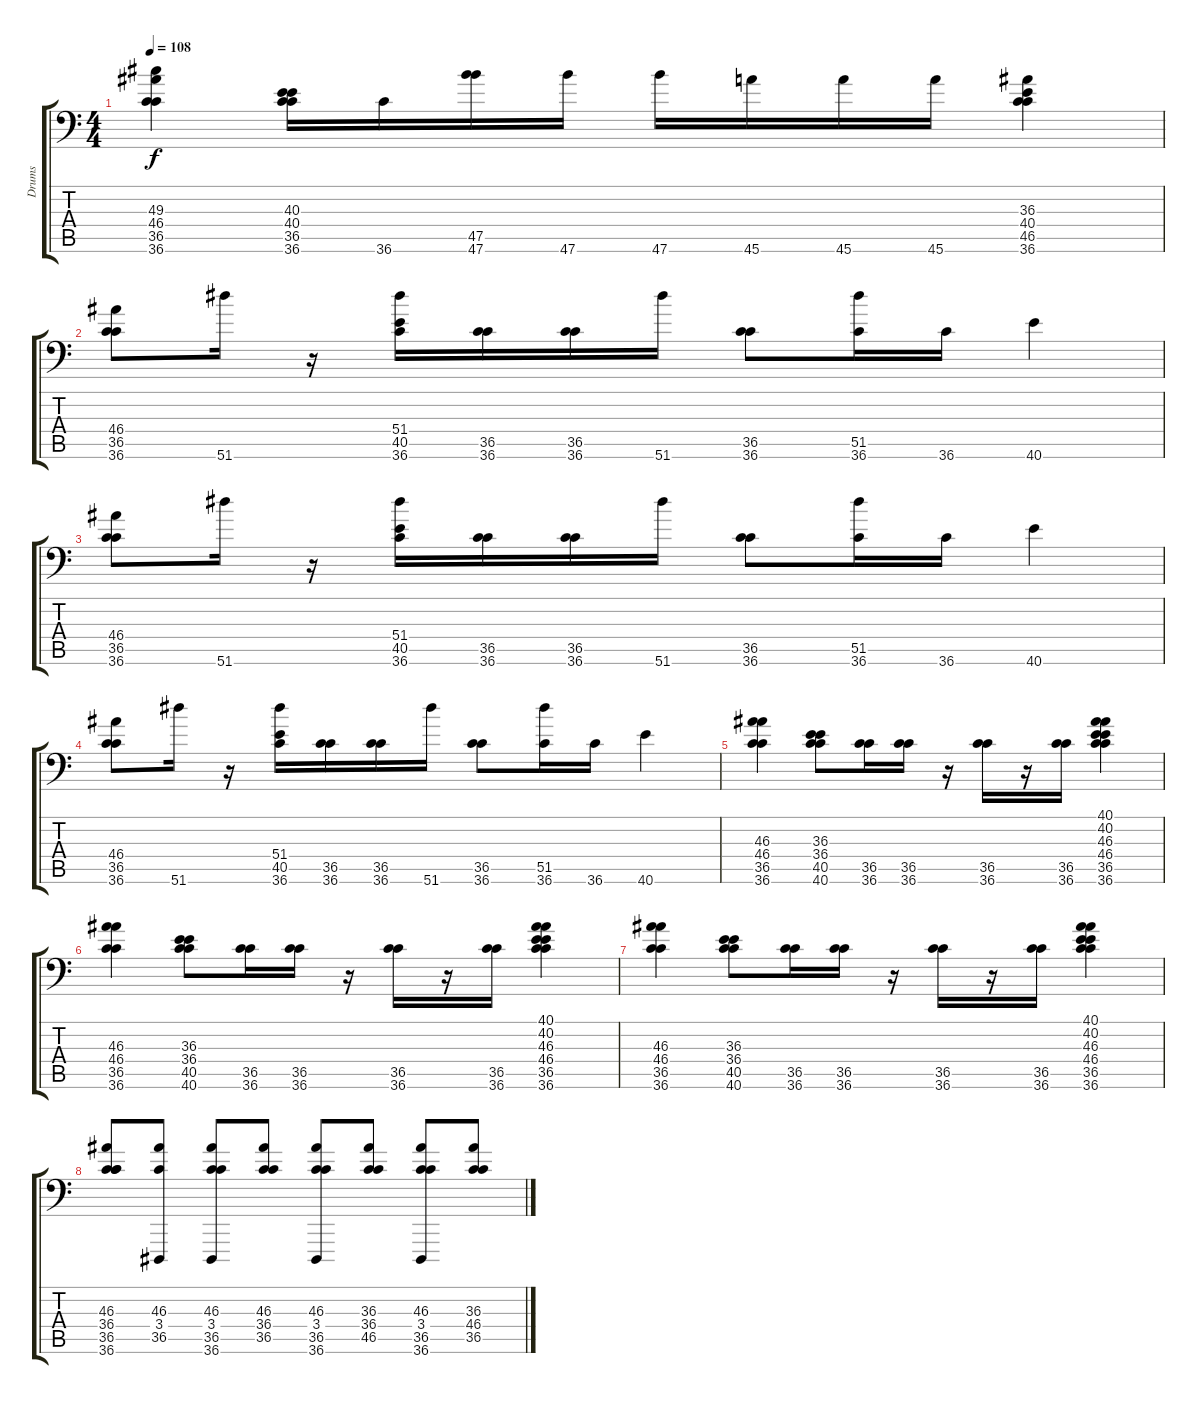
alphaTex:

\track ("Drums" "Drums") {instrument acousticgrandpiano}
\staff {score tabs}
\tuning (C-1 C-1 C-1 C-1 C-1 C-1) {hide}
\ts (4 4)
\tempo 108
\clef f4
\ks c
(49.3 46.4 36.5 36.6).4{dy f} (40.3 40.4 36.5 36.6).16 36.6.16 (47.5 47.6).16 47.6.16 47.6.16 45.6.16 45.6.16 45.6.16 (36.3 40.4 46.5 36.6).4 |
(46.4 36.5 36.6).8 51.6.16 r.16 (51.4 40.5 36.6).16 (36.5 36.6).16 (36.5 36.6).16 51.6.16 (36.5 36.6).8 (51.5 36.6).16 36.6.16 40.6.4 |
(46.4 36.5 36.6).8 51.6.16 r.16 (51.4 40.5 36.6).16 (36.5 36.6).16 (36.5 36.6).16 51.6.16 (36.5 36.6).8 (51.5 36.6).16 36.6.16 40.6.4 |
(46.4 36.5 36.6).8 51.6.16 r.16 (51.4 40.5 36.6).16 (36.5 36.6).16 (36.5 36.6).16 51.6.16 (36.5 36.6).8 (51.5 36.6).16 36.6.16 40.6.4 |
(46.3 46.4 36.5 36.6).4 (36.3 36.4 40.5 40.6).8 (36.5 36.6).16 (36.5 36.6).16 r.16 (36.5 36.6).16 r.16 (36.5 36.6).16 (40.1 40.2 46.3 46.4 36.5 36.6).4 |
(46.3 46.4 36.5 36.6).4 (36.3 36.4 40.5 40.6).8 (36.5 36.6).16 (36.5 36.6).16 r.16 (36.5 36.6).16 r.16 (36.5 36.6).16 (40.1 40.2 46.3 46.4 36.5 36.6).4 |
(46.3 46.4 36.5 36.6).4 (36.3 36.4 40.5 40.6).8 (36.5 36.6).16 (36.5 36.6).16 r.16 (36.5 36.6).16 r.16 (36.5 36.6).16 (40.1 40.2 46.3 46.4 36.5 36.6).4 |
(46.3 36.4 36.5 36.6).8 (46.3 3.4 36.5).8 (46.3 3.4 36.5 36.6).8 (46.3 36.4 36.5).8 (46.3 3.4 36.5 36.6).8 (36.3 36.4 46.5).8 (46.3 3.4 36.5 36.6).8 (36.3 46.4 36.5).8
